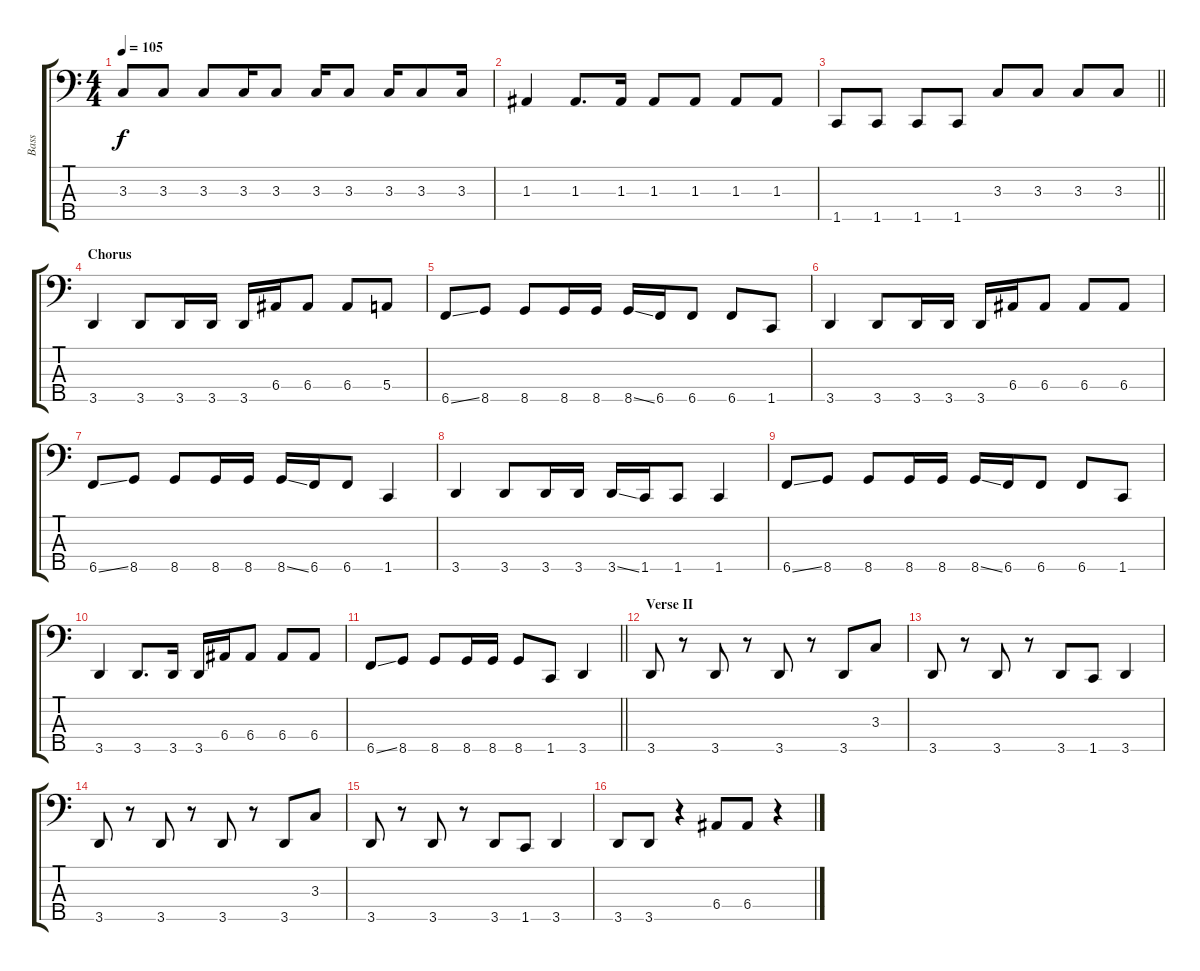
\track ("Bass" "Bass") {instrument electricbasspick}
\staff {score tabs}
\tuning (G2 D2 A1 E1 B0) {hide}
\ts (4 4)
\tempo 105
\clef f4
\ks c
3.3.8{dy f} 3.3.8 3.3.8 3.3.16 3.3.8 3.3.16 3.3.8 3.3.16 3.3.8 3.3.16 |
1.3.4 1.3.8{d} 1.3.16 1.3.8 1.3.8 1.3.8 1.3.8 |
\barLineRight lightlight
1.5.8 1.5.8 1.5.8 1.5.8 3.3.8 3.3.8 3.3.8 3.3.8 |
\section ("" "Chorus")
3.5.4 3.5.8 3.5.16 3.5.16 3.5.16 6.4.16 6.4.8 6.4.8 5.4.8 |
6.5{ss}.8 8.5.8 8.5.8 8.5.16 8.5.16 8.5{ss}.16 6.5.16 6.5.8 6.5.8 1.5.8 |
3.5.4 3.5.8 3.5.16 3.5.16 3.5.16 6.4.16 6.4.8 6.4.8 6.4.8 |
6.5{ss}.8 8.5.8 8.5.8 8.5.16 8.5.16 8.5{ss}.16 6.5.16 6.5.8 1.5.4 |
3.5.4 3.5.8 3.5.16 3.5.16 3.5{ss}.16 1.5.16 1.5.8 1.5.4 |
6.5{ss}.8 8.5.8 8.5.8 8.5.16 8.5.16 8.5{ss}.16 6.5.16 6.5.8 6.5.8 1.5.8 |
3.5.4 3.5.8{d} 3.5.16 3.5.16 6.4.16 6.4.8 6.4.8 6.4.8 |
\barLineRight lightlight
6.5{ss}.8 8.5.8 8.5.8 8.5.16 8.5.16 8.5.8 1.5.8 3.5.4 |
\section ("" "Verse II")
3.5.8 r.8 3.5.8 r.8 3.5.8 r.8 3.5.8 3.3.8 |
3.5.8 r.8 3.5.8 r.8 3.5.8 1.5.8 3.5.4 |
3.5.8 r.8 3.5.8 r.8 3.5.8 r.8 3.5.8 3.3.8 |
3.5.8 r.8 3.5.8 r.8 3.5.8 1.5.8 3.5.4 |
3.5.8 3.5.8 r.4 6.4.8 6.4.8 r.4
